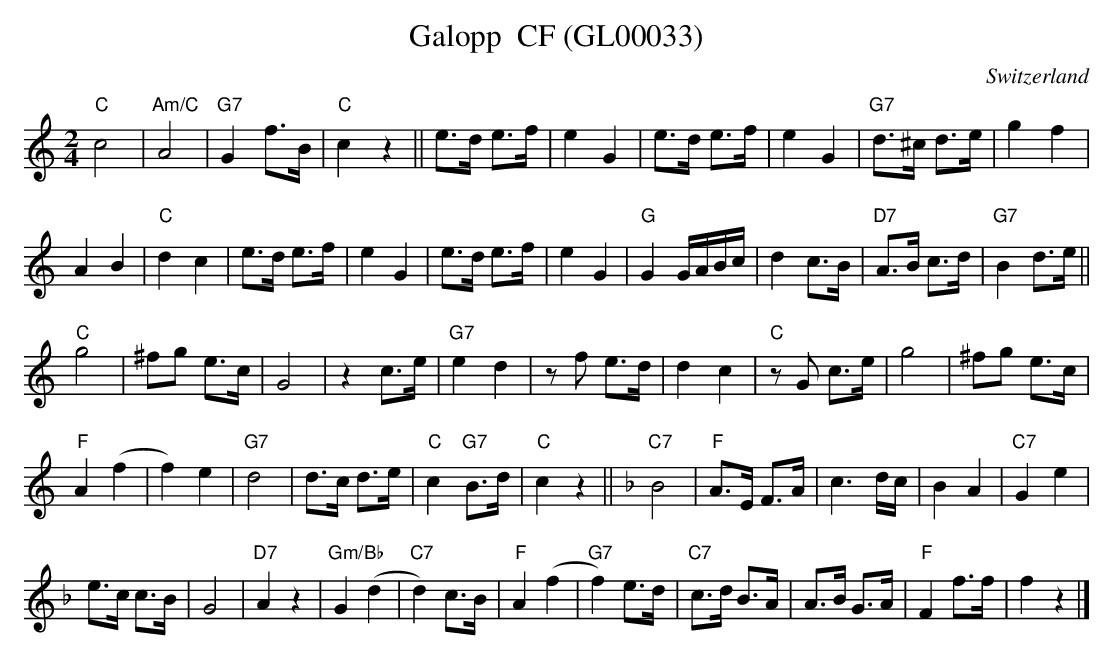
X:1
T:Galopp  CF (GL00033)
M:2/4
L:1/8
O:Switzerland
K:C major
"C"c4 | "Am/C"A4 | "G7"G2f>B | "C"c2z2 || e>d e>f | e2G2 | e>d e>f | e2G2 | \
"G7"d>^c d>e | g2f2 |
 A2B2 | "C"d2c2 | e>d e>f | e2G2 | e>d e>f | e2G2 | \
"G"G2G/2A/2B/2c/2 | d2 c>B | "D7"A>B c>d | "G7"B2 d>e ||
 "C"g4 | ^fg e>c | G4 | \
z2c>e | "G7"e2d2 | zf e>d | d2c2 | "C"zG c>e | g4 | ^fg e>c |
 "F"A2 (f2 | f2)e2 | \
"G7"d4 | d>c d>e | "C"c2 "G7"B>d | "C"c2z2 || [K:F] "C7"B4 | "F"A>E F>A | c3 d/2c/2 | \
B2A2 | "C7"G2e2 |
 e>c c>B | G4 | "D7"A2z2 | "Gm/Bb"G2 (d2 | "C7"d2) c>B | "F"A2 (f2 | \
"G7"f2) e>d | "C7"c>d B>A | A>B G>A | "F"F2 f>f | f2z2 |]
